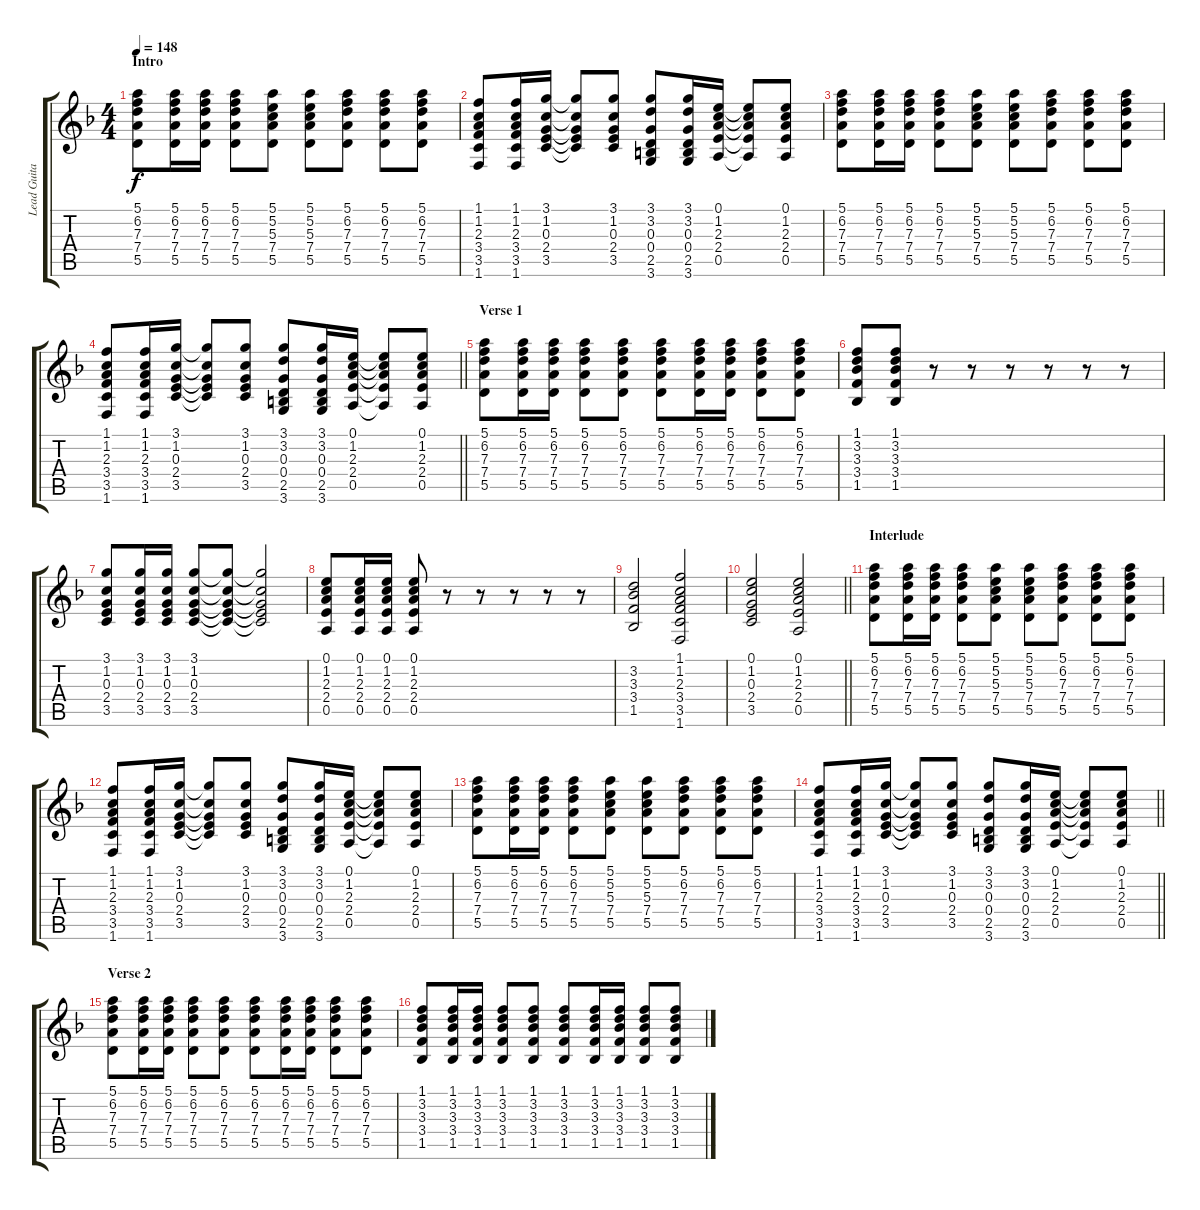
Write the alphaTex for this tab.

\track ("Lead Guitar (Brian Baker)" "Lead Guita") {instrument distortionguitar}
\staff {score tabs}
\tuning (E4 B3 G3 D3 A2 E2) {hide}
\ts (4 4)
\section ("" "Intro")
\tempo 148
\clef g2
\ks f
(5.1 6.2 7.3 7.4 5.5).8{dy f instrument distortionguitar} (5.1 6.2 7.3 7.4 5.5).16 (5.1 6.2 7.3 7.4 5.5).16 (5.1 6.2 7.3 7.4 5.5).8 (5.1 5.2 5.3 7.4 5.5).8 (5.1 5.2 5.3 7.4 5.5).8 (5.1 6.2 7.3 7.4 5.5).8 (5.1 6.2 7.3 7.4 5.5).8 (5.1 6.2 7.3 7.4 5.5).8 |
(1.1 1.2 2.3 3.4 3.5 1.6).8 (1.1 1.2 2.3 3.4 3.5 1.6).16 (3.1 1.2 0.3 2.4 3.5).16 (3.1{t} 1.2{t} 0.3{t} 2.4{t} 3.5{t}).8 (3.1 1.2 0.3 2.4 3.5).8 (3.1 3.2 0.3 0.4 2.5 3.6).8 (3.1 3.2 0.3 0.4 2.5 3.6).16 (0.1 1.2 2.3 2.4 0.5).16 (0.1{t} 1.2{t} 2.3{t} 2.4{t} 0.5{t}).8 (0.1 1.2 2.3 2.4 0.5).8 |
(5.1 6.2 7.3 7.4 5.5).8 (5.1 6.2 7.3 7.4 5.5).16 (5.1 6.2 7.3 7.4 5.5).16 (5.1 6.2 7.3 7.4 5.5).8 (5.1 5.2 5.3 7.4 5.5).8 (5.1 5.2 5.3 7.4 5.5).8 (5.1 6.2 7.3 7.4 5.5).8 (5.1 6.2 7.3 7.4 5.5).8 (5.1 6.2 7.3 7.4 5.5).8 |
\barLineRight lightlight
(1.1 1.2 2.3 3.4 3.5 1.6).8 (1.1 1.2 2.3 3.4 3.5 1.6).16 (3.1 1.2 0.3 2.4 3.5).16 (3.1{t} 1.2{t} 0.3{t} 2.4{t} 3.5{t}).8 (3.1 1.2 0.3 2.4 3.5).8 (3.1 3.2 0.3 0.4 2.5 3.6).8 (3.1 3.2 0.3 0.4 2.5 3.6).16 (0.1 1.2 2.3 2.4 0.5).16 (0.1{t} 1.2{t} 2.3{t} 2.4{t} 0.5{t}).8 (0.1 1.2 2.3 2.4 0.5).8 |
\section ("" "Verse 1")
(5.1 6.2 7.3 7.4 5.5).8 (5.1 6.2 7.3 7.4 5.5).16 (5.1 6.2 7.3 7.4 5.5).16 (5.1 6.2 7.3 7.4 5.5).8 (5.1 6.2 7.3 7.4 5.5).8 (5.1 6.2 7.3 7.4 5.5).8 (5.1 6.2 7.3 7.4 5.5).16 (5.1 6.2 7.3 7.4 5.5).16 (5.1 6.2 7.3 7.4 5.5).8 (5.1 6.2 7.3 7.4 5.5).8 |
(1.1 3.2 3.3 3.4 1.5).8 (1.1 3.2 3.3 3.4 1.5).8 r.8 r.8 r.8 r.8 r.8 r.8 |
(3.1 1.2 0.3 2.4 3.5).8 (3.1 1.2 0.3 2.4 3.5).16 (3.1 1.2 0.3 2.4 3.5).16 (3.1 1.2 0.3 2.4 3.5).8 (3.1{t} 1.2{t} 0.3{t} 2.4{t} 3.5{t}).8 (3.1{t} 1.2{t} 0.3{t} 2.4{t} 3.5{t}).2 |
(0.1 1.2 2.3 2.4 0.5).8 (0.1 1.2 2.3 2.4 0.5).16 (0.1 1.2 2.3 2.4 0.5).16 (0.1 1.2 2.3 2.4 0.5).8 r.8 r.8 r.8 r.8 r.8 |
(3.2 3.3 3.4 1.5).2 (1.1 1.2 2.3 3.4 3.5 1.6).2 |
\barLineRight lightlight
(0.1 1.2 0.3 2.4 3.5).2 (0.1 1.2 2.3 2.4 0.5).2 |
\section ("" "Interlude")
(5.1 6.2 7.3 7.4 5.5).8 (5.1 6.2 7.3 7.4 5.5).16 (5.1 6.2 7.3 7.4 5.5).16 (5.1 6.2 7.3 7.4 5.5).8 (5.1 5.2 5.3 7.4 5.5).8 (5.1 5.2 5.3 7.4 5.5).8 (5.1 6.2 7.3 7.4 5.5).8 (5.1 6.2 7.3 7.4 5.5).8 (5.1 6.2 7.3 7.4 5.5).8 |
(1.1 1.2 2.3 3.4 3.5 1.6).8 (1.1 1.2 2.3 3.4 3.5 1.6).16 (3.1 1.2 0.3 2.4 3.5).16 (3.1{t} 1.2{t} 0.3{t} 2.4{t} 3.5{t}).8 (3.1 1.2 0.3 2.4 3.5).8 (3.1 3.2 0.3 0.4 2.5 3.6).8 (3.1 3.2 0.3 0.4 2.5 3.6).16 (0.1 1.2 2.3 2.4 0.5).16 (0.1{t} 1.2{t} 2.3{t} 2.4{t} 0.5{t}).8 (0.1 1.2 2.3 2.4 0.5).8 |
(5.1 6.2 7.3 7.4 5.5).8 (5.1 6.2 7.3 7.4 5.5).16 (5.1 6.2 7.3 7.4 5.5).16 (5.1 6.2 7.3 7.4 5.5).8 (5.1 5.2 5.3 7.4 5.5).8 (5.1 5.2 5.3 7.4 5.5).8 (5.1 6.2 7.3 7.4 5.5).8 (5.1 6.2 7.3 7.4 5.5).8 (5.1 6.2 7.3 7.4 5.5).8 |
\barLineRight lightlight
(1.1 1.2 2.3 3.4 3.5 1.6).8 (1.1 1.2 2.3 3.4 3.5 1.6).16 (3.1 1.2 0.3 2.4 3.5).16 (3.1{t} 1.2{t} 0.3{t} 2.4{t} 3.5{t}).8 (3.1 1.2 0.3 2.4 3.5).8 (3.1 3.2 0.3 0.4 2.5 3.6).8 (3.1 3.2 0.3 0.4 2.5 3.6).16 (0.1 1.2 2.3 2.4 0.5).16 (0.1{t} 1.2{t} 2.3{t} 2.4{t} 0.5{t}).8 (0.1 1.2 2.3 2.4 0.5).8 |
\section ("" "Verse 2")
(5.1 6.2 7.3 7.4 5.5).8 (5.1 6.2 7.3 7.4 5.5).16 (5.1 6.2 7.3 7.4 5.5).16 (5.1 6.2 7.3 7.4 5.5).8 (5.1 6.2 7.3 7.4 5.5).8 (5.1 6.2 7.3 7.4 5.5).8 (5.1 6.2 7.3 7.4 5.5).16 (5.1 6.2 7.3 7.4 5.5).16 (5.1 6.2 7.3 7.4 5.5).8 (5.1 6.2 7.3 7.4 5.5).8 |
(1.1 3.2 3.3 3.4 1.5).8 (1.1 3.2 3.3 3.4 1.5).16 (1.1 3.2 3.3 3.4 1.5).16 (1.1 3.2 3.3 3.4 1.5).8 (1.1 3.2 3.3 3.4 1.5).8 (1.1 3.2 3.3 3.4 1.5).8 (1.1 3.2 3.3 3.4 1.5).16 (1.1 3.2 3.3 3.4 1.5).16 (1.1 3.2 3.3 3.4 1.5).8 (1.1 3.2 3.3 3.4 1.5).8
